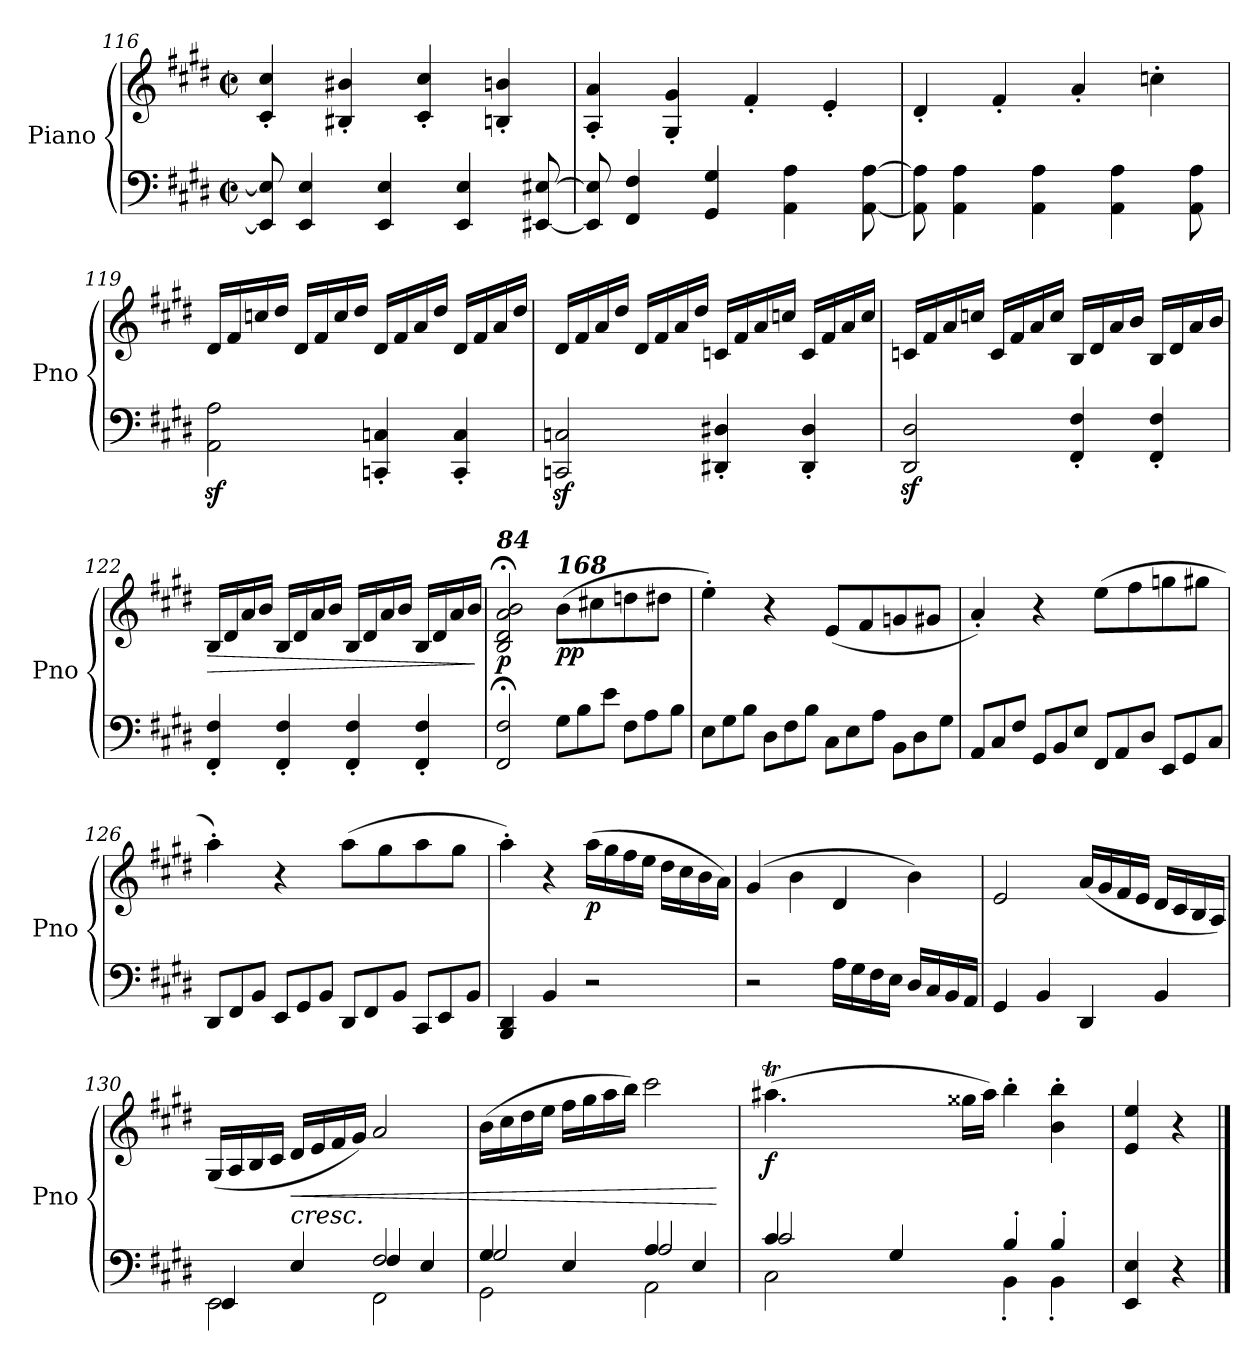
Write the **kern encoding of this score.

**kern	**kern	**dynam
*part1	*part1	*part1
*staff2	*staff1	*staff1/2
*I"Piano	*	*
*I'Pno	*	*
*clefF4	*clefG2	*
*k[f#c#g#d#]	*k[f#c#g#d#]	*
*M2/2	*M2/2	*
*met(c|)	*met(c|)	*
=116	=116	=116
8EE/] 8E/]	4c#/' 4cc#/'	.
4EE/ 4E/	.	.
.	4B#X/' 4b#X/'	.
4EE/ 4E/	.	.
.	4c#/' 4cc#/'	.
4EE/ 4E/	.	.
.	4Bn/' 4bn/'	.
[8EE#X/ [8E#X/	.	.
!!LO:LB:g=z
=117	=117	=117
8EE#/] 8E#/]	4A/' 4a/'	.
4FF#/ 4F#/	.	.
.	4G#/' 4g#/'	.
4GG#/ 4G#/	.	.
.	4f#'/	.
4AA\ 4A\	.	.
.	4e'/	.
[8AA\ [8A\	.	.
=118	=118	=118
8AA\] 8A\]	4d#'/	.
4AA\ 4A\	.	.
.	4f#'/	.
4AA\ 4A\	.	.
.	4a'/	.
4AA\ 4A\	.	.
.	4ccn'\	.
8AA\ 8A\	.	.
=119	=119	=119
2AA\z> 2A\z>	16d#/LL	.
.	16f#/	.
.	16ccn/	.
.	16dd#/JJ	.
.	16d#/LL	.
.	16f#/	.
.	16cc/	.
.	16dd#/JJ	.
4CCn/' 4Cn/'	16d#/LL	.
.	16f#/	.
.	16a/	.
.	16dd#/JJ	.
4CC/' 4C/'	16d#/LL	.
.	16f#/	.
.	16a/	.
.	16dd#/JJ	.
!!LO:PB:g=z
=120	=120	=120
2CCn/z> 2Cn/z>	16d#/LL	.
.	16f#/	.
.	16a/	.
.	16dd#/JJ	.
.	16d#/LL	.
.	16f#/	.
.	16a/	.
.	16dd#/JJ	.
4DD#X/' 4D#X/'	16cn/LL	.
.	16f#/	.
.	16a/	.
.	16ccn/JJ	.
4DD#/' 4D#/'	16c/LL	.
.	16f#/	.
.	16a/	.
.	16cc/JJ	.
!!LO:LB:g=z
=121	=121	=121
2DD#/z> 2D#/z>	16cn/LL	.
.	16f#/	.
.	16a/	.
.	16ccn/JJ	.
.	16c/LL	.
.	16f#/	.
.	16a/	.
.	16cc/JJ	.
4FF#/' 4F#/'	16B/LL	.
.	16d#/	.
.	16a/	.
.	16b/JJ	.
4FF#/' 4F#/'	16B/LL	.
.	16d#/	.
.	16a/	.
.	16b/JJ	.
=122	=122	=122
!	!	!LO:HP:b
!	!	!LO:DY:n=1:b
4FF#/' 4F#/'	16B/LL	> other-dynamics
.	16d#/	.
.	16a/	.
.	16b/JJ	.
4FF#/' 4F#/'	16B/LL	.
.	16d#/	.
.	16a/	.
.	16b/JJ	.
4FF#/' 4F#/'	16B/LL	.
.	16d#/	.
.	16a/	.
.	16b/JJ	.
4FF#/' 4F#/'	16B/LL	.
.	16d#/	.
.	16a/	.
.	16b/JJ	.
.	.	]
=123	=123	=123
!	!LO:TX:a:Bi:t=84	!
!	!	!LO:DY:b
2FF#/; 2F#/;	2B/;< 2d#/;< 2a/;< 2b/;<	p
*Xtuplet	*	*
!	!LO:TX:a:Bi:t=168	!
!	!	!LO:DY:b
12G#\L	(>8b\L	pp
12B\	.	.
.	8cc#X\	.
12e\J	.	.
12F#\L	8ddn\	.
12A\	.	.
.	8dd#X\J	.
12B\J	.	.
!!LO:LB:g=z
=124	=124	=124
12E\L	4ee'\)	.
12G#\	.	.
12B\J	.	.
12D#\L	4r	.
12F#\	.	.
12B\J	.	.
12C#\L	(<8e/L	.
12E\	.	.
.	8f#/	.
12A\J	.	.
12BB\L	8gn/	.
12D#\	.	.
.	8g#X/J	.
12G#\J	.	.
!!LO:LB:g=z
=125	=125	=125
12AA/L	4a'/)	.
12C#/	.	.
12F#/J	.	.
12GG#/L	4r	.
12BB/	.	.
12E/J	.	.
12FF#/L	(>8ee\L	.
12AA/	.	.
.	8ff#\	.
12D#/J	.	.
12EE/L	8ggn\	.
12GG#/	.	.
.	8gg#X\J	.
12C#/J	.	.
=126	=126	=126
12DD#/L	4aa'\)	.
12FF#/	.	.
12BB/J	.	.
12EE/L	4r	.
12GG#/	.	.
12BB/J	.	.
12DD#/L	(>8aa\L	.
12FF#/	.	.
.	8gg#\	.
12BB/J	.	.
12CC#/L	8aa\	.
12EE/	.	.
.	8gg#\J	.
12BB/J	.	.
=127	=127	=127
4BBB/ 4DD#/	4aa'\)	.
4BB/	4r	.
!	!	!LO:DY:b
2r	(>16aa\LL	p
.	16gg#\	.
.	16ff#\	.
.	16ee\JJ	.
.	16dd#\LL	.
.	16cc#\	.
.	16b\	.
.	16a\JJ)	.
!!LO:LB:g=z
=128	=128	=128
2r	(>4g#/	.
.	4b\	.
16A\LL	4d#/	.
16G#\	.	.
16F#\	.	.
16E\JJ	.	.
16D#/LL	4b\)	.
16C#/	.	.
16BB/	.	.
16AA/JJ	.	.
!!LO:PB:g=z
=129	=129	=129
4GG#/	2e/	.
4BB/	.	.
4DD#/	(<16a/LL	.
.	16g#/	.
.	16f#/	.
.	16e/JJ	.
4BB/	16d#/LL	.
.	16c#/	.
.	16B/	.
.	16A/JJ)	.
=130	=130	=130
*^	*	*
*	*^	*	*
2EE\	4EE/	2ryy	(<16G#/LL	.
.	.	.	16A/	.
.	.	.	16B/	.
.	.	.	16c#/JJ	.
!	!	!	!LO:TX:b:i:t=cresc.	!
!	!	!	!	!LO:HP:b
.	4E/	.	16d#/LL	<
.	.	.	16e/	.
.	.	.	16f#/	.
.	.	.	16g#/JJ)	.
2F#/	4F#/	2FF#\	2a/	.
.	4E/	.	.	.
=131	=131	=131	=131	=131
4G#/	2G#/	2GG#\	(>16b\LL	.
.	.	.	16cc#\	.
.	.	.	16dd#\	.
.	.	.	16ee\JJ	.
4E/	.	.	16ff#\LL	.
.	.	.	16gg#\	.
.	.	.	16aa\	.
.	.	.	16bb\JJ)	.
4A/	2A/	2AA\	2ccc#\	.
4E/	.	.	.	.
*v	*v	*v	*	*
.	.	[
!!LO:LB:g=z
=132	=132	=132
*^	*^	*
*	*^	*	*	*
*	*	*^	*	*	*
!	!	!	!	!	!	!LO:DY:b
4c#/	2ryy	2c#/	2C#\	(>4.aa#Xt\	24ryy	f
*	*	*	*	*	*Xtuplet	*
.	.	.	.	.	24bb!LLyy	.
.	.	.	.	.	24aa#!yy	.
.	.	.	.	.	24bb!yy	.
.	.	.	.	.	24aa#!yy	.
.	.	.	.	.	24bb!JJyy	.
4G#/	.	.	.	.	24aa#!LLyy	.
.	.	.	.	.	24bb!yy	.
.	.	.	.	.	24aa#!JJyy	.
.	.	.	.	16gg##X\LL	2ryy	.
.	.	.	.	16aa#\JJ)	.	.
4B'/	4BB'\	2ryy	2ryy	4bb'\	.	.
4B'/	4BB'\	.	.	4b\' 4bb\'	.	.
.	.	.	.	.	8ryy	.
*v	*v	*v	*v	*	*	*
*	*v	*v	*
=133	=133	=133
4EE/ 4E/	4e/ 4ee/	.
4r	4r	.
==	==	==
*-	*-	*-
